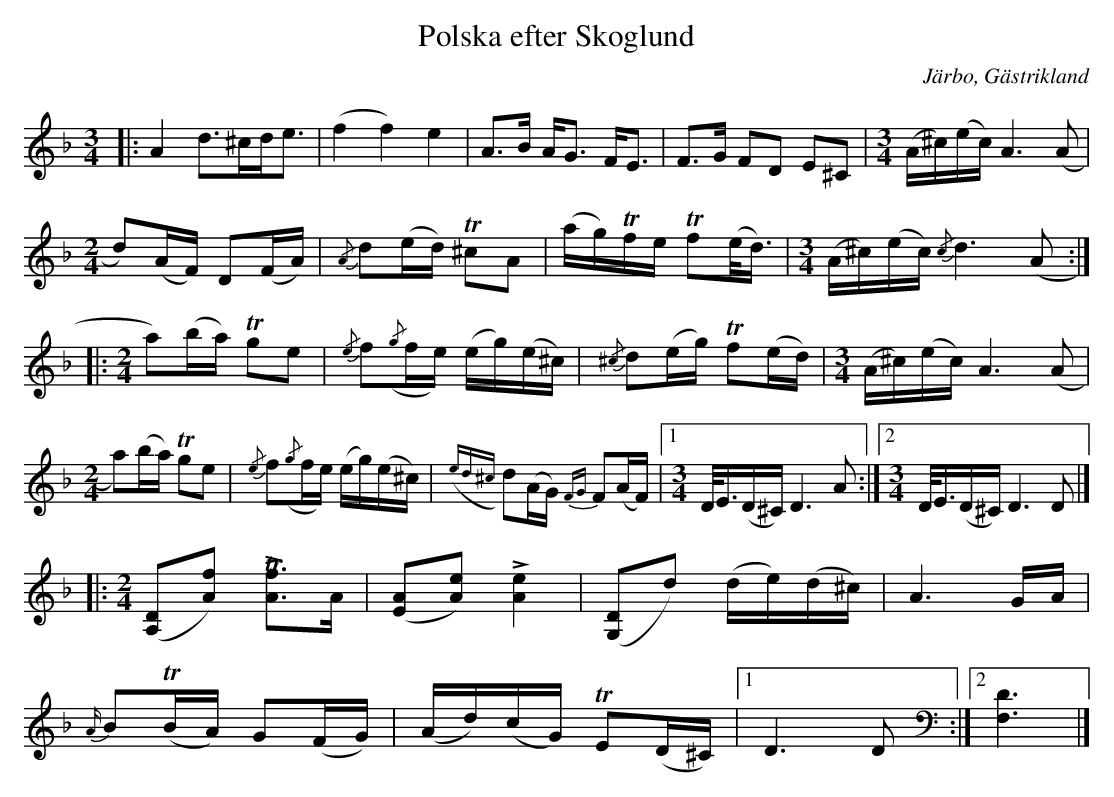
X:1
T: Polska efter Skoglund
O: Järbo, Gästrikland
M: 3/4
L: 1/16
K: Dm
|:A4d2>^c2d2<e2 |(f4f4) e4| A2>B2 A2<G2 F2<E2|F2>G2 F2D2 E2^C2|[M:3/4] (A^c)(ec) A6 (A2 |
[M:2/4] d2)(AF) D2(FA) |{/A}d2(ed)  T^c2A2 |(ag)Tfe  Tf2(e<d) |[M:3/4] (A^c)(ec) {/c}d4>(A4:|
|:[M:2/4]a2)(ba) Tg2e2 | {/e}f2({/g}fe) (eg)(e^c) | {/^c}d2(eg) Tf2(ed) |[M:3/4] (A^c)(ec) A6 (A2|
[M:2/4] a2)(ba)  Tg2e2| {/e}f2({/g}fe) (eg)(e^c)| ({ed^c}d2)(AG)  {FG}F2(AF)|[1 [M:3/4] D<E(D^C)  D4>A4:|[2[M:3/4] D<E(D^C)  D4>D4|]
|:[M:2/4]([A,2D2][A2f2]) L[A2Tf2]>A2 | ([E2A2][A2e2]) L[A4e4] | ([G,2D2]d2) (de)(d^c) | A6GA |
{A/}B2T(BA) G2(FG) | (Ad)(cG) TE2(D^C) |[1 D4>D4 :|[2 [F,6D6] |]
